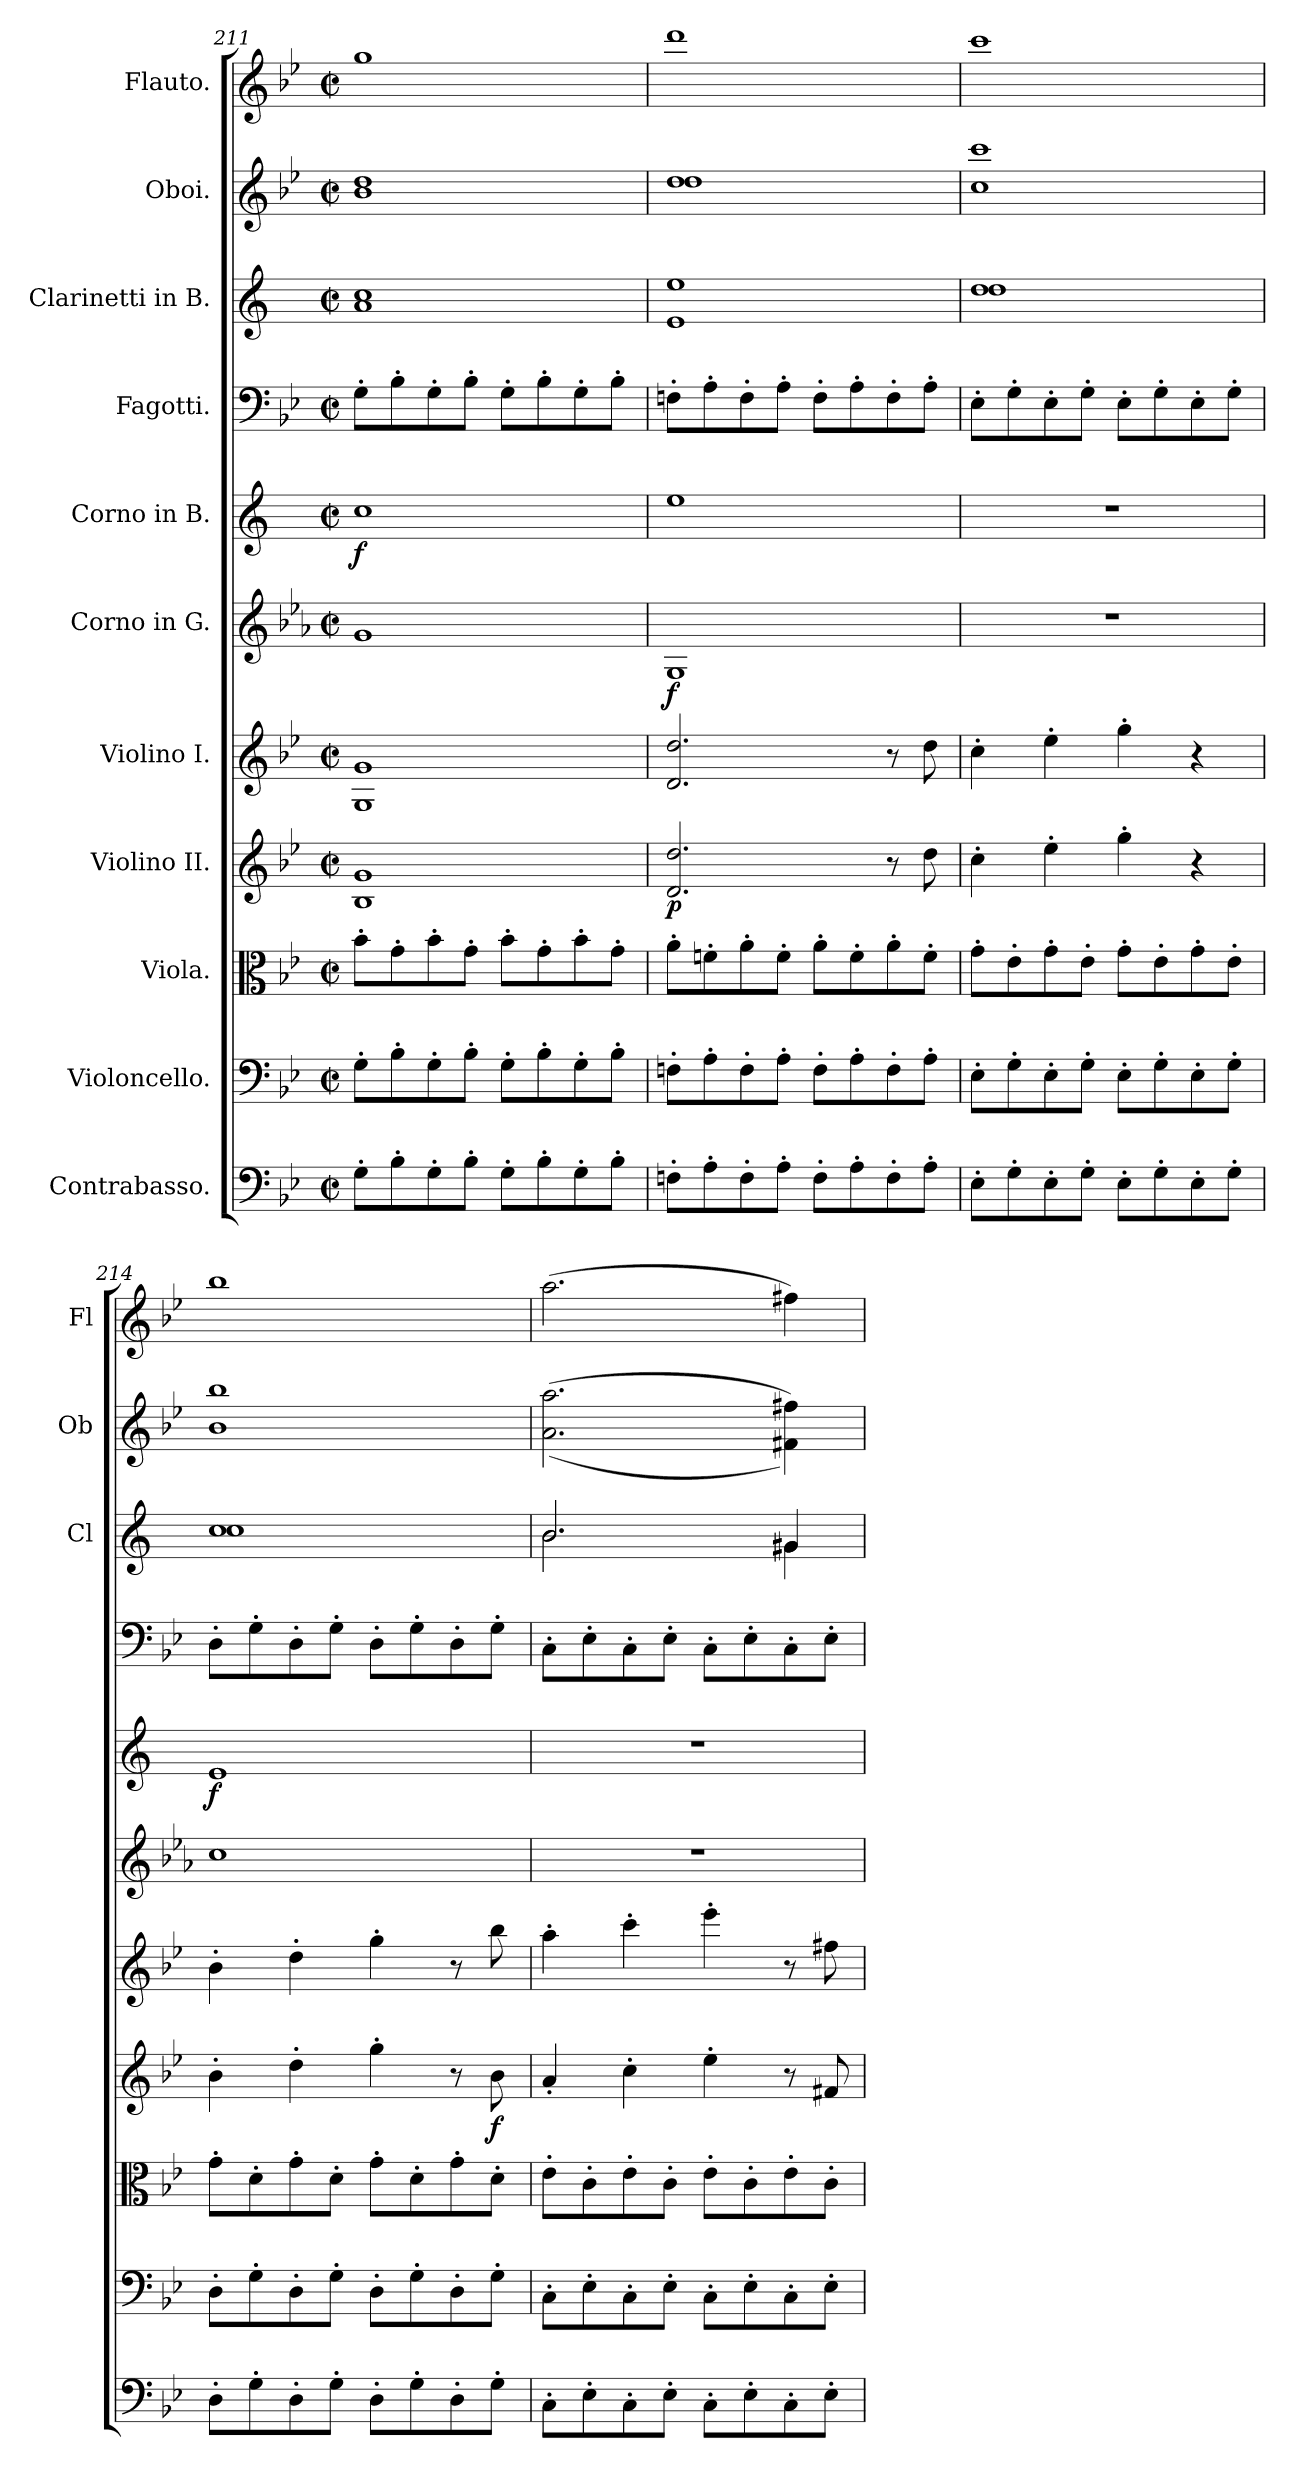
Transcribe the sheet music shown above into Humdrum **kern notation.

**kern	**kern	**kern	**kern	**dynam	**kern	**kern	**dynam	**kern	**dynam	**kern	**kern	**kern	**kern
*part11	*part10	*part9	*part8	*part8	*part7	*part6	*part6	*part5	*part5	*part4	*part3	*part2	*part1
*staff11	*staff10	*staff9	*staff8	*staff8	*staff7	*staff6	*staff6	*staff5	*staff5	*staff4	*staff3	*staff2	*staff1
*I"Contrabasso.	*I"Violoncello.	*I"Viola.	*I"Violino II.	*	*I"Violino I.	*I"Corno in G.	*	*I"Corno in B.	*	*I"Fagotti.	*I"Clarinetti in B.	*I"Oboi.	*I"Flauto.
*	*	*	*	*	*	*	*	*	*	*	*I'Cl	*I'Ob	*I'Fl
*clefF4	*clefF4	*clefC3	*clefG2	*	*clefG2	*clefG2	*	*clefG2	*	*clefF4	*clefG2	*clefG2	*clefG2
*ITrd7c12	*	*	*	*	*	*ITrd3c5	*	*ITrd1c2	*	*	*ITrd1c2	*	*
*k[b-e-]	*k[b-e-]	*k[b-e-]	*k[b-e-]	*	*k[b-e-]	*k[b-e-]	*	*k[b-e-]	*	*k[b-e-]	*k[b-e-]	*k[b-e-]	*k[b-e-]
*M2/2	*M2/2	*M2/2	*M2/2	*	*M2/2	*M2/2	*	*M2/2	*	*M2/2	*M2/2	*M2/2	*M2/2
*met(c|)	*met(c|)	*met(c|)	*met(c|)	*	*met(c|)	*met(c|)	*	*met(c|)	*	*met(c|)	*met(c|)	*met(c|)	*met(c|)
=211	=211	=211	=211	=211	=211	=211	=211	=211	=211	=211	=211	=211	=211
!	!	!	!	!	!	!	!	!	!LO:DY:b	!	!	!	!
8GG'\L	8G'\L	8b-'\L	1B- 1g	.	1G 1g	1d	.	1b-	f	8G'\L	1g 1b-	1b- 1dd	1gg
8BB-'\	8B-'\	8g'\	.	.	.	.	.	.	.	8B-'\	.	.	.
8GG'\	8G'\	8b-'\	.	.	.	.	.	.	.	8G'\	.	.	.
8BB-'\J	8B-'\J	8g'\J	.	.	.	.	.	.	.	8B-'\J	.	.	.
8GG'\L	8G'\L	8b-'\L	.	.	.	.	.	.	.	8G'\L	.	.	.
8BB-'\	8B-'\	8g'\	.	.	.	.	.	.	.	8B-'\	.	.	.
8GG'\	8G'\	8b-'\	.	.	.	.	.	.	.	8G'\	.	.	.
8BB-'\J	8B-'\J	8g'\J	.	.	.	.	.	.	.	8B-'\J	.	.	.
=212	=212	=212	=212	=212	=212	=212	=212	=212	=212	=212	=212	=212	=212
*	*	*	*	*	*	*	*	*	*	*	*	*^	*
!	!	!	!	!LO:DY:b	!	!	!LO:DY:b	!	!	!	!	!	!	!
8FFn'\L	8Fn'\L	8a'\L	2.d/ 2.dd/	p	2.d/ 2.dd/	1D	f	1dd	.	8Fn'\L	1d 1dd	1dd	1dd	1ddd
8AA'\	8A'\	8fn'\	.	.	.	.	.	.	.	8A'\	.	.	.	.
8FF'\	8F'\	8a'\	.	.	.	.	.	.	.	8F'\	.	.	.	.
8AA'\J	8A'\J	8f'\J	.	.	.	.	.	.	.	8A'\J	.	.	.	.
8FF'\L	8F'\L	8a'\L	.	.	.	.	.	.	.	8F'\L	.	.	.	.
8AA'\	8A'\	8f'\	.	.	.	.	.	.	.	8A'\	.	.	.	.
8FF'\	8F'\	8a'\	8r	.	8r	.	.	.	.	8F'\	.	.	.	.
8AA'\J	8A'\J	8f'\J	8dd\	.	8dd\	.	.	.	.	8A'\J	.	.	.	.
*	*	*	*	*	*	*	*	*	*	*	*	*v	*v	*
=213	=213	=213	=213	=213	=213	=213	=213	=213	=213	=213	=213	=213	=213
*	*	*	*	*	*	*	*	*	*	*	*^	*	*
8EE-'\L	8E-'\L	8g'\L	4cc'\	.	4cc'\	1r	.	1r	.	8E-'\L	1cc	1cc	1cc 1ccc	1ccc
8GG'\	8G'\	8e-'\	.	.	.	.	.	.	.	8G'\	.	.	.	.
8EE-'\	8E-'\	8g'\	4ee-'\	.	4ee-'\	.	.	.	.	8E-'\	.	.	.	.
8GG'\J	8G'\J	8e-'\J	.	.	.	.	.	.	.	8G'\J	.	.	.	.
8EE-'\L	8E-'\L	8g'\L	4gg'\	.	4gg'\	.	.	.	.	8E-'\L	.	.	.	.
8GG'\	8G'\	8e-'\	.	.	.	.	.	.	.	8G'\	.	.	.	.
8EE-'\	8E-'\	8g'\	4r	.	4r	.	.	.	.	8E-'\	.	.	.	.
8GG'\J	8G'\J	8e-'\J	.	.	.	.	.	.	.	8G'\J	.	.	.	.
=214	=214	=214	=214	=214	=214	=214	=214	=214	=214	=214	=214	=214	=214	=214
!	!	!	!	!	!	!	!	!	!LO:DY:b	!	!	!	!	!
8DD'\L	8D'\L	8g'\L	4b-'\	.	4b-'\	1g	.	1d	f	8D'\L	1b-	1b-	1b- 1bb-	1bb-
8GG'\	8G'\	8d'\	.	.	.	.	.	.	.	8G'\	.	.	.	.
8DD'\	8D'\	8g'\	4dd'\	.	4dd'\	.	.	.	.	8D'\	.	.	.	.
8GG'\J	8G'\J	8d'\J	.	.	.	.	.	.	.	8G'\J	.	.	.	.
8DD'\L	8D'\L	8g'\L	4gg'\	.	4gg'\	.	.	.	.	8D'\L	.	.	.	.
8GG'\	8G'\	8d'\	.	.	.	.	.	.	.	8G'\	.	.	.	.
8DD'\	8D'\	8g'\	8r	.	8r	.	.	.	.	8D'\	.	.	.	.
!	!	!	!	!LO:DY:b	!	!	!	!	!	!	!	!	!	!
8GG'\J	8G'\J	8d'\J	8b-\	f	8bb-\	.	.	.	.	8G'\J	.	.	.	.
!!LO:PB:g=z
=215	=215	=215	=215	=215	=215	=215	=215	=215	=215	=215	=215	=215	=215	=215
8CC'\L	8C'\L	8e-'\L	4a'/	.	4aa'\	1r	.	1r	.	8C'\L	2.a/	2.a\	(>(<2.a\ 2.aa\	(>2.aa\
8EE-'\	8E-'\	8c'\	.	.	.	.	.	.	.	8E-'\	.	.	.	.
8CC'\	8C'\	8e-'\	4cc'\	.	4ccc'\	.	.	.	.	8C'\	.	.	.	.
8EE-'\J	8E-'\J	8c'\J	.	.	.	.	.	.	.	8E-'\J	.	.	.	.
8CC'\L	8C'\L	8e-'\L	4ee-'\	.	4eee-'\	.	.	.	.	8C'\L	.	.	.	.
8EE-'\	8E-'\	8c'\	.	.	.	.	.	.	.	8E-'\	.	.	.	.
8CC'\	8C'\	8e-'\	8r	.	8r	.	.	.	.	8C'\	4f#X/	4f#\	4f#X\ 4ff#X\))	4ff#X\)
8EE-'\J	8E-'\J	8c'\J	8f#X/	.	8ff#X\	.	.	.	.	8E-'\J	.	.	.	.
*	*	*	*	*	*	*	*	*	*	*	*v	*v	*	*
=	=	=	=	=	=	=	=	=	=	=	=	=	=
*-	*-	*-	*-	*-	*-	*-	*-	*-	*-	*-	*-	*-	*-
